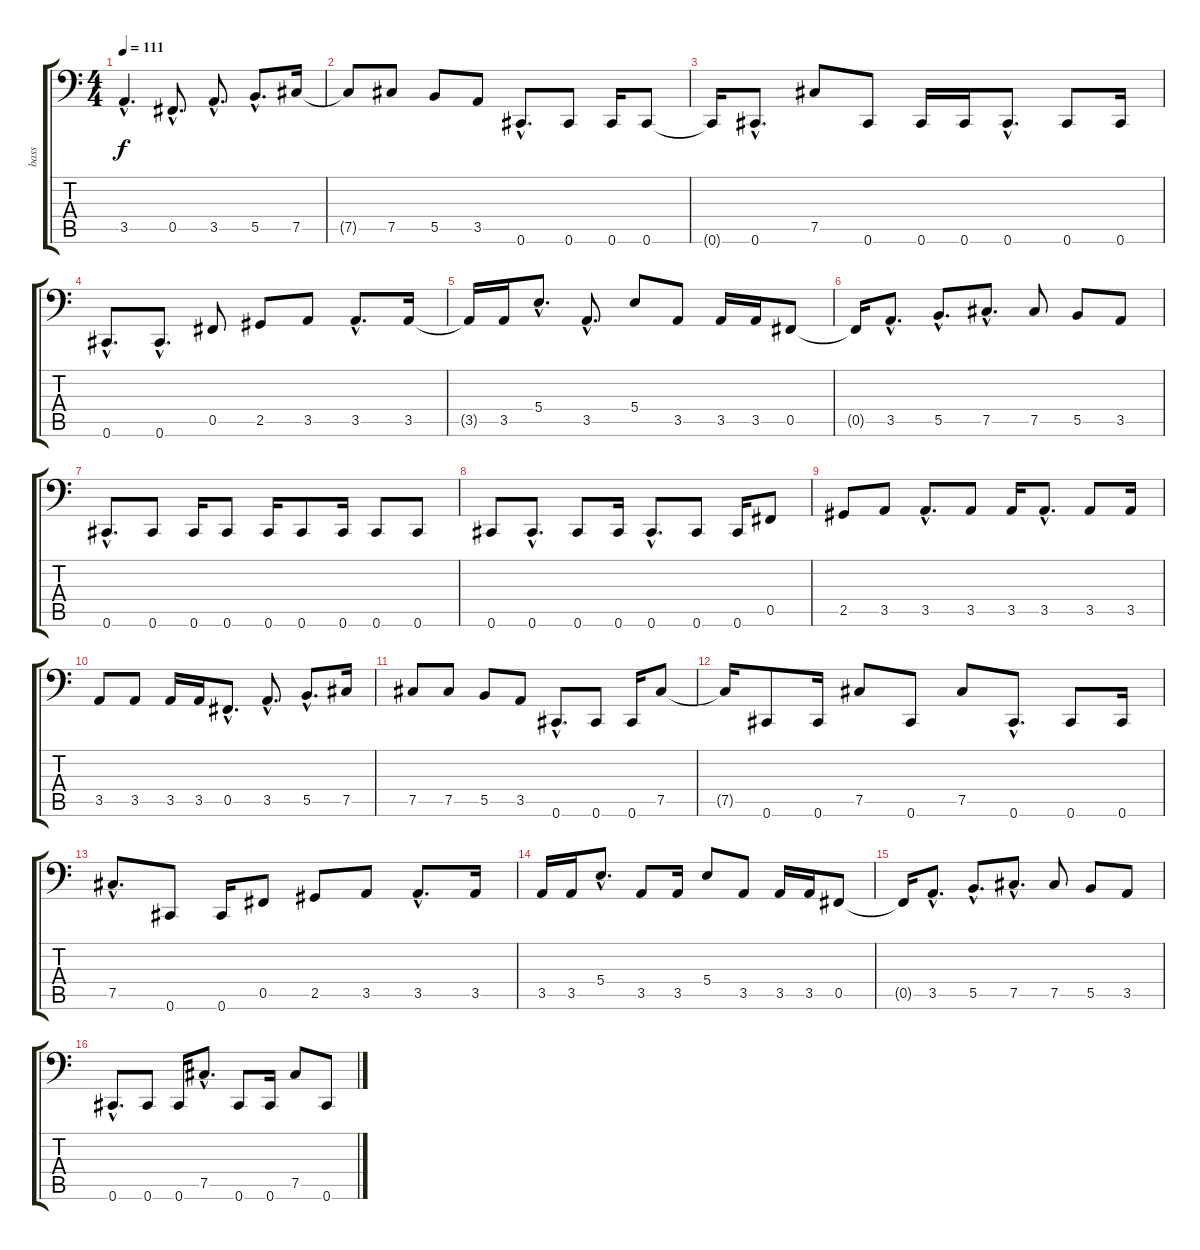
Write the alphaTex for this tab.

\track ("bass" "bass") {instrument electricbasspick}
\staff {score tabs}
\tuning (Db3 Ab2 E2 B1 Gb1 Db1) {hide}
\ts (4 4)
\tempo 111
\clef f4
\ks c
3.5{hac t}.4{d dy f} 0.5{hac}.8{d} 3.5{hac}.8{d} 5.5{hac}.8{d} 7.5.16 |
7.5{t}.8 7.5.8 5.5.8 3.5.8 0.6{hac}.8{d} 0.6.8 0.6.16 0.6.8 |
0.6{t}.16 0.6{hac}.8{d} 7.5.8 0.6.8 0.6.16 0.6.16 0.6{hac}.8{d} 0.6.8 0.6.16 |
0.6{hac}.8{d} 0.6{hac}.8{d} 0.5.8 2.5.8 3.5.8 3.5{hac}.8{d} 3.5.16 |
3.5{t}.16 3.5.16 5.4{hac}.8{d} 3.5{hac}.8{d} 5.4.8 3.5.8 3.5.16 3.5.16 0.5.8 |
0.5{t}.16 3.5{hac}.8{d} 5.5{hac}.8{d} 7.5{hac}.8{d} 7.5.8 5.5.8 3.5.8 |
0.6{hac}.8{d} 0.6.8 0.6.16 0.6.8 0.6.16 0.6.8 0.6.16 0.6.8 0.6.8 |
0.6.8 0.6{hac}.8{d} 0.6.8 0.6.16 0.6{hac}.8{d} 0.6.8 0.6.16 0.5.8 |
2.5.8 3.5.8 3.5{hac}.8{d} 3.5.8 3.5.16 3.5{hac}.8{d} 3.5.8 3.5.16 |
3.5.8 3.5.8 3.5.16 3.5.16 0.5{hac}.8{d} 3.5{hac}.8{d} 5.5{hac}.8{d} 7.5.16 |
7.5.8 7.5.8 5.5.8 3.5.8 0.6{hac}.8{d} 0.6.8 0.6.16 7.5.8 |
7.5{t}.16 0.6.8 0.6.16 7.5.8 0.6.8 7.5.8 0.6{hac}.8{d} 0.6.8 0.6.16 |
7.5{hac}.8{d} 0.6.8 0.6.16 0.5.8 2.5.8 3.5.8 3.5{hac}.8{d} 3.5.16 |
3.5.16 3.5.16 5.4{hac}.8{d} 3.5.8 3.5.16 5.4.8 3.5.8 3.5.16 3.5.16 0.5.8 |
0.5{t}.16 3.5{hac}.8{d} 5.5{hac}.8{d} 7.5{hac}.8{d} 7.5.8 5.5.8 3.5.8 |
0.6{hac}.8{d} 0.6.8 0.6.16 7.5{hac}.8{d} 0.6.8 0.6.16 7.5.8 0.6.8
